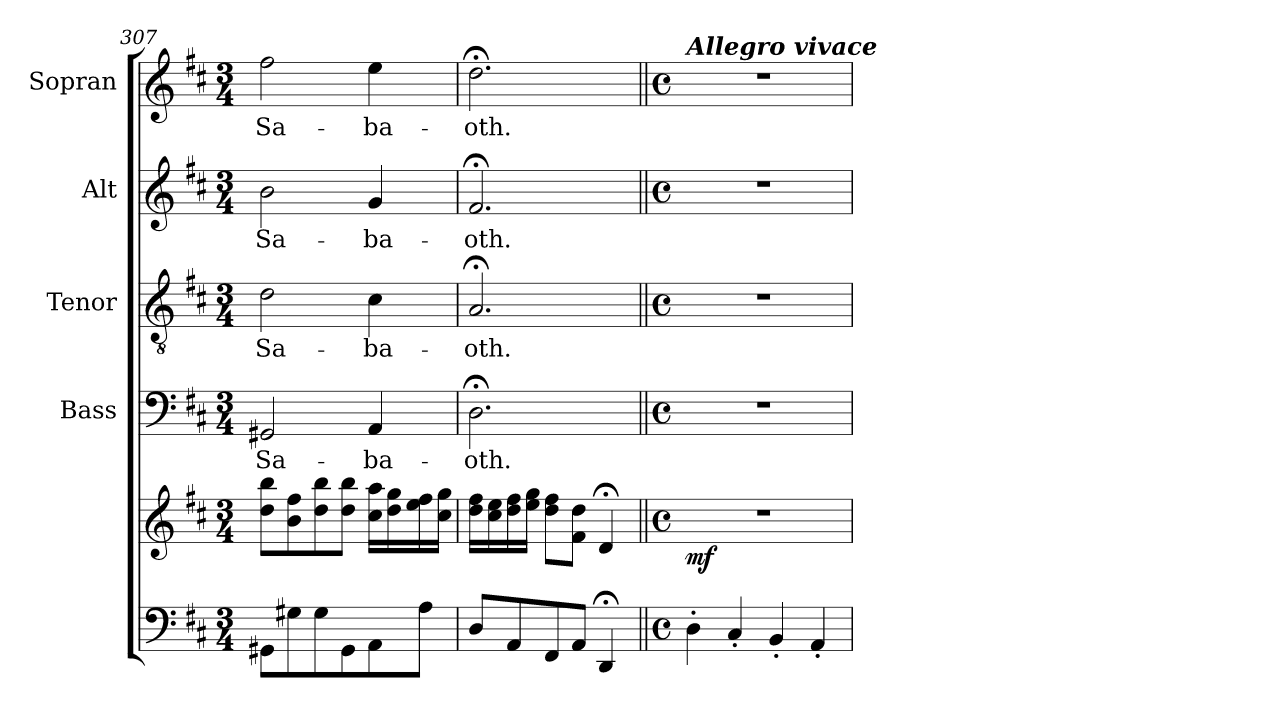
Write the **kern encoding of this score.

**kern	**kern	**dynam	**kern	**text	**kern	**text	**kern	**text	**kern	**text
*part5	*part5	*part5	*part4	*part4	*part3	*part3	*part2	*part2	*part1	*part1
*staff6	*staff5	*staff5/6	*staff4	*staff4	*staff3	*staff3	*staff2	*staff2	*staff1	*staff1
*	*	*	*I"Bass	*	*I"Tenor	*	*I"Alt	*	*I"Sopran	*
*	*	*	*I'B.	*	*I'T.	*	*I'A.	*	*I'S.	*
*clefF4	*clefG2	*	*clefF4	*	*clefGv2	*	*clefG2	*	*clefG2	*
*k[f#c#]	*k[f#c#]	*	*k[f#c#]	*	*k[f#c#]	*	*k[f#c#]	*	*k[f#c#]	*
*D:	*D:	*	*D:	*	*D:	*	*D:	*	*D:	*
*M3/4	*M3/4	*	*M3/4	*	*M3/4	*	*M3/4	*	*M3/4	*
=307	=307	=307	=307	=307	=307	=307	=307	=307	=307	=307
!	!	!	!	!LO:LY:b	!	!LO:LY:b	!	!LO:LY:b	!	!LO:LY:b
8GG#X\L	8dd\ 8bb\L	.	2GG#X/	Sa-	2d\	Sa-	2b\	Sa-	2ff#\	Sa-
8G#X\	8b\ 8ff#\	.	.	.	.	.	.	.	.	.
8G#\	8dd\ 8bb\	.	.	.	.	.	.	.	.	.
8GG#\	8dd\ 8bb\J	.	.	.	.	.	.	.	.	.
!	!	!	!	!LO:LY:b	!	!LO:LY:b	!	!LO:LY:b	!	!LO:LY:b
8AA\	16cc#\ 16aa\LL	.	4AA/	-ba-	4c#\	-ba-	4g/	-ba-	4ee\	-ba-
.	16dd\ 16gg\	.	.	.	.	.	.	.	.	.
8A\J	16ee\ 16ff#\	.	.	.	.	.	.	.	.	.
.	16cc#\ 16gg\JJ	.	.	.	.	.	.	.	.	.
=308	=308	=308	=308	=308	=308	=308	=308	=308	=308	=308
!	!	!	!	!LO:LY:b	!	!LO:LY:b	!	!LO:LY:b	!	!LO:LY:b
8D/L	16dd\ 16ff#\LL	.	2.D;<\	-oth.	2.A;</	-oth.	2.f#;</	-oth.	2.dd;<\	-oth.
.	16cc#\ 16ee\	.	.	.	.	.	.	.	.	.
8AA/	16dd\ 16ff#\	.	.	.	.	.	.	.	.	.
.	16ee\ 16gg\JJ	.	.	.	.	.	.	.	.	.
8FF#/	8dd\ 8ff#\L	.	.	.	.	.	.	.	.	.
8AA/J	8f#\ 8dd\J	.	.	.	.	.	.	.	.	.
4DD;</	4d;</	.	.	.	.	.	.	.	.	.
!!LO:PB:g=z
=309||	=309||	=309||	=309||	=309||	=309||	=309||	=309||	=309||	=309||	=309||
*M4/4	*M4/4	*	*M4/4	*	*M4/4	*	*M4/4	*	*M4/4	*
*met(c)	*met(c)	*	*met(c)	*	*met(c)	*	*met(c)	*	*met(c)	*
!	!	!	!	!	!	!	!	!	!LO:TX:a:Bi:t=Allegro vivace	!
!	!	!LO:DY:b	!	!	!	!	!	!	!	!
4D'>\	1r	mf	1r	.	1r	.	1r	.	1r	.
4C#'</	.	.	.	.	.	.	.	.	.	.
4BB'</	.	.	.	.	.	.	.	.	.	.
4AA'</	.	.	.	.	.	.	.	.	.	.
=	=	=	=	=	=	=	=	=	=	=
*-	*-	*-	*-	*-	*-	*-	*-	*-	*-	*-
